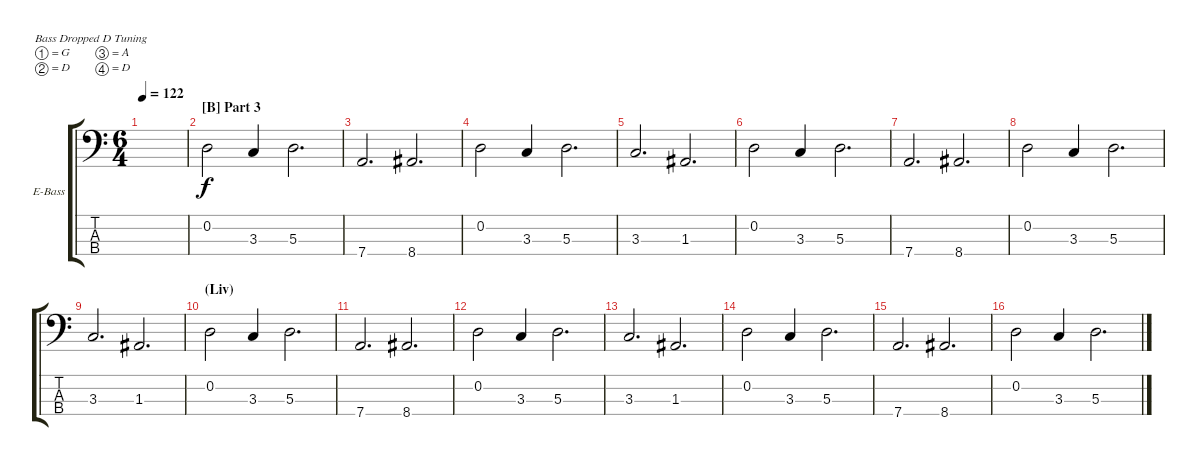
\bracketExtendMode groupsimilarinstruments
\firstSystemTrackNameOrientation horizontal
\otherSystemsTrackNameOrientation horizontal
\track ("Electric Bass" "E-Bass") {instrument electricbassfinger}
\staff {score tabs}
\tuning (G2 D2 A1 D1)
\ts (6 4)
\tempo 122
\clef f4
\ks c
|
\section ("B" "Part 3")
0.2.2 3.3.4 5.3.2{d} |
7.4.2{d} 8.4.2{d} |
0.2.2 3.3.4 5.3.2{d} |
3.3.2{d} 1.3.2{d} |
0.2.2 3.3.4 5.3.2{d} |
7.4.2{d} 8.4.2{d} |
0.2.2 3.3.4 5.3.2{d} |
3.3.2{d} 1.3.2{d} |
\section ("" "(Liv)")
0.2.2 3.3.4 5.3.2{d} |
7.4.2{d} 8.4.2{d} |
0.2.2 3.3.4 5.3.2{d} |
3.3.2{d} 1.3.2{d} |
0.2.2 3.3.4 5.3.2{d} |
7.4.2{d} 8.4.2{d} |
0.2.2 3.3.4 5.3.2{d}
